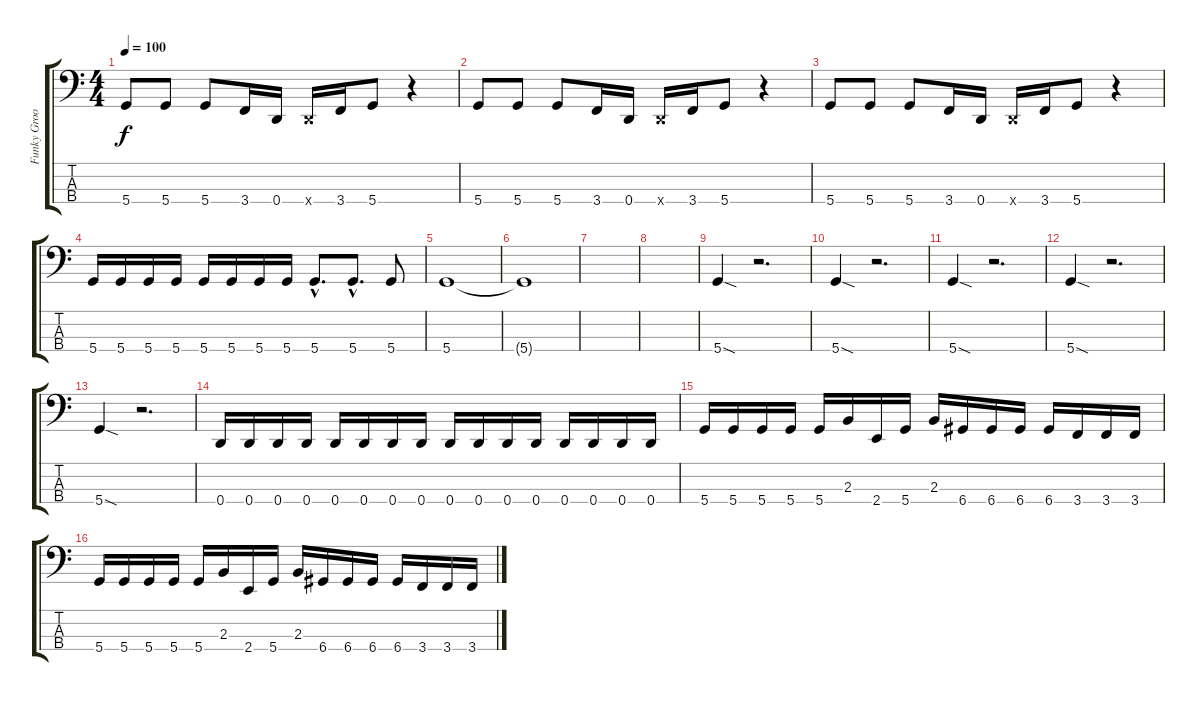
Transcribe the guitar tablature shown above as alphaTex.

\track ("Funky Groovy Bass" "Funky Groo") {instrument slapbass1}
\staff {score tabs}
\tuning (G2 D2 A1 D1) {hide}
\ts (4 4)
\tempo 100
\clef f4
\ks c
5.4.8{dy f} 5.4.8 5.4.8 3.4.16 0.4.16 0.4{x}.16 3.4.16 5.4.8 r.4 |
5.4.8 5.4.8 5.4.8 3.4.16 0.4.16 0.4{x}.16 3.4.16 5.4.8 r.4 |
5.4.8 5.4.8 5.4.8 3.4.16 0.4.16 0.4{x}.16 3.4.16 5.4.8 r.4 |
5.4.16 5.4.16 5.4.16 5.4.16 5.4.16 5.4.16 5.4.16 5.4.16 5.4{hac}.8{d} 5.4{hac}.8{d} 5.4.8 |
5.4.1 |
5.4{t}.1 |
|
|
5.4{sod}.4 r.2{d} |
5.4{sod}.4 r.2{d} |
5.4{sod}.4 r.2{d} |
5.4{sod}.4 r.2{d} |
5.4{sod}.4 r.2{d} |
0.4.16 0.4.16 0.4.16 0.4.16 0.4.16 0.4.16 0.4.16 0.4.16 0.4.16 0.4.16 0.4.16 0.4.16 0.4.16 0.4.16 0.4.16 0.4.16 |
5.4.16{volume 16 instrument slapbass2} 5.4.16 5.4.16 5.4.16 5.4.16 2.3.16 2.4.16 5.4.16 2.3.16 6.4.16 6.4.16 6.4.16 6.4.16 3.4.16 3.4.16 3.4.16 |
5.4.16{volume 16 instrument slapbass2} 5.4.16 5.4.16 5.4.16 5.4.16 2.3.16 2.4.16 5.4.16 2.3.16 6.4.16 6.4.16 6.4.16 6.4.16 3.4.16 3.4.16 3.4.16
